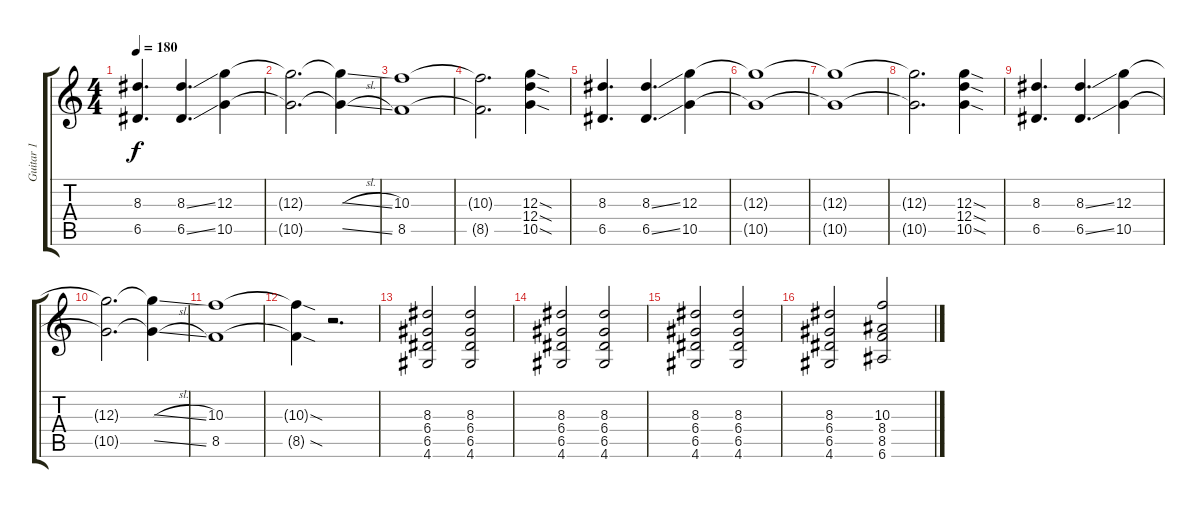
\track ("Guitar 1" "Guitar 1") {instrument distortionguitar}
\staff {score tabs}
\tuning (E4 B3 G3 D3 A2 E2) {hide}
\ts (4 4)
\tempo 180
\clef g2
\ks c
(8.3 6.5).4{d dy f} (8.3{ss} 6.5{ss}).4{d} (12.3 10.5).4 |
(12.3{t} 10.5{t}).2{d} (12.3{sl t} 10.5{sl t}).4 |
(10.3 8.5).1 |
(10.3{t} 8.5{t}).2{d} (12.3{sod} 12.4{sod} 10.5{sod}).4 |
(8.3 6.5).4{d} (8.3{ss} 6.5{ss}).4{d} (12.3 10.5).4 |
(12.3{t} 10.5{t}).1 |
(12.3{t} 10.5{t}).1 |
(12.3{t} 10.5{t}).2{d} (12.3{sod} 12.4{sod} 10.5{sod}).4 |
(8.3 6.5).4{d} (8.3{ss} 6.5{ss}).4{d} (12.3 10.5).4 |
(12.3{t} 10.5{t}).2{d} (12.3{sl t} 10.5{sl t}).4 |
(10.3 8.5).1 |
(10.3{sod t} 8.5{sod t}).4 r.2{d} |
(8.3 6.4 6.5 4.6).2 (8.3 6.4 6.5 4.6).2 |
(8.3 6.4 6.5 4.6).2 (8.3 6.4 6.5 4.6).2 |
(8.3 6.4 6.5 4.6).2 (8.3 6.4 6.5 4.6).2 |
(8.3 6.4 6.5 4.6).2 (10.3 8.4 8.5 6.6).2
